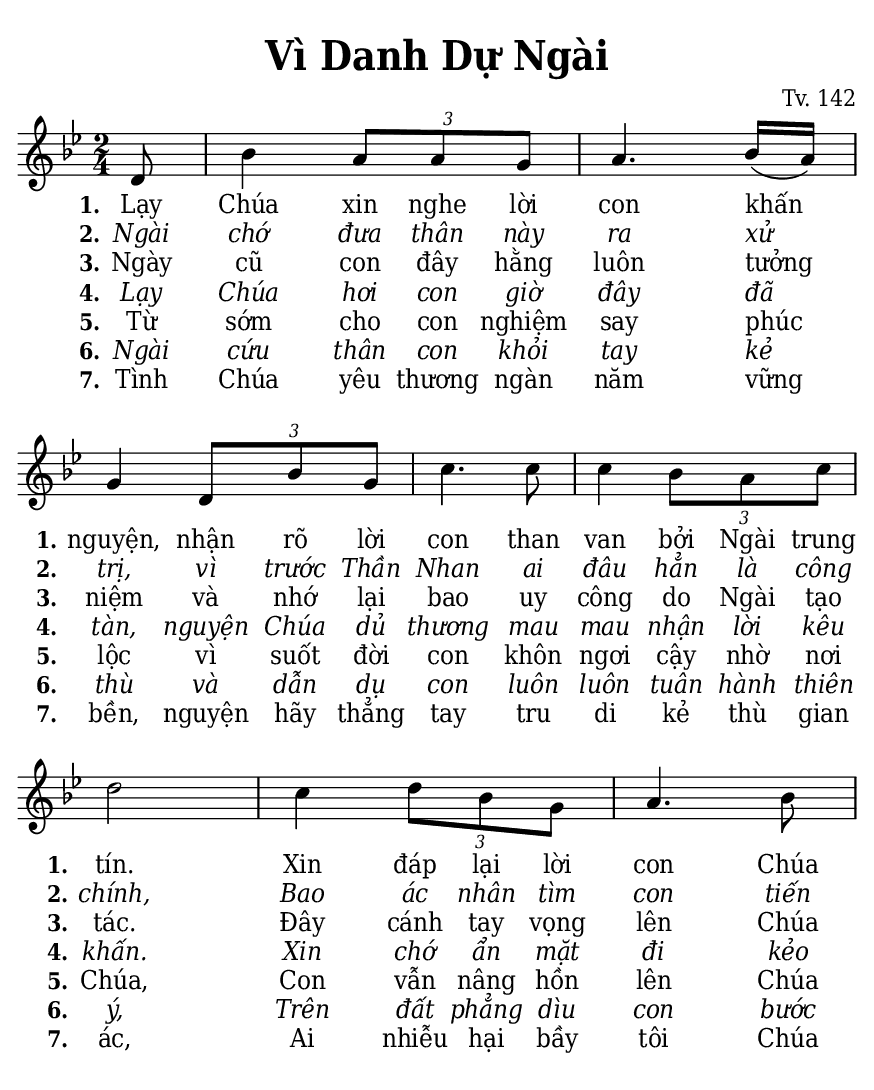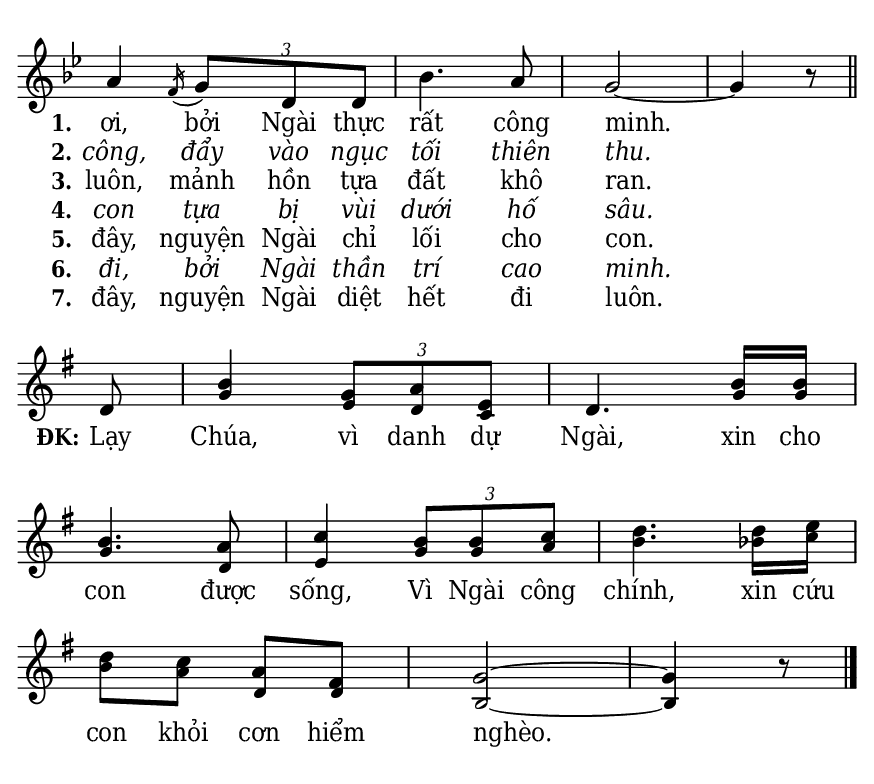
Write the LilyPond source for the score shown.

% Cài đặt chung\
\version "2.22.1"
\include "english.ly"

\header {
  title = \markup { \fontsize #1 "Vì Danh Dự Ngài" }
  composer = "Tv. 142"
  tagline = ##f
}

% mã nguồn cho những chức năng chưa hỗ trợ trong phiên bản lilypond hiện tại
% cung cấp bởi cộng đồng lilypond khi gửi email đến lilypond-user@gnu.org
% Đổi kích thước nốt cho bè phụ
notBePhu =
#(define-music-function (font-size music) (number? ly:music?)
   (for-some-music
     (lambda (m)
       (if (music-is-of-type? m 'rhythmic-event)
           (begin
             (set! (ly:music-property m 'tweaks)
                   (cons `(font-size . ,font-size)
                         (ly:music-property m 'tweaks)))
             #t)
           #f))
     music)
   music)

% in số phiên khúc trên mỗi dòng
#(define (add-grob-definition grob-name grob-entry)
     (set! all-grob-descriptions
           (cons ((@@ (lily) completize-grob-entry)
                  (cons grob-name grob-entry))
                 all-grob-descriptions)))

#(add-grob-definition
    'StanzaNumberSpanner
    `((direction . ,LEFT)
      (font-series . bold)
      (padding . 1.0)
      (side-axis . ,X)
      (stencil . ,ly:text-interface::print)
      (X-offset . ,ly:side-position-interface::x-aligned-side)
      (Y-extent . ,grob::always-Y-extent-from-stencil)
      (meta . ((class . Spanner)
               (interfaces . (font-interface
                              side-position-interface
                              stanza-number-interface
                              text-interface))))))

\layout {
    \context {
      \Global
      \grobdescriptions #all-grob-descriptions
    }
    \context {
      \Score
      \remove Stanza_number_align_engraver
      \consists
        #(lambda (context)
           (let ((texts '())
                 (syllables '()))
             (make-engraver
              (acknowledgers
               ((stanza-number-interface engraver grob source-engraver)
                  (set! texts (cons grob texts)))
               ((lyric-syllable-interface engraver grob source-engraver)
                  (set! syllables (cons grob syllables))))
              ((stop-translation-timestep engraver)
                 (for-each
                  (lambda (text)
                    (for-each
                     (lambda (syllable)
                       (ly:pointer-group-interface::add-grob
                        text
                        'side-support-elements
                        syllable))
                     syllables))
                  texts)
                 (set! syllables '())))))
    }
    \context {
      \Lyrics
      \remove Stanza_number_engraver
      \consists
        #(lambda (context)
           (let ((text #f)
                 (last-stanza #f))
             (make-engraver
              ((process-music engraver)
                 (let ((stanza (ly:context-property context 'stanza #f)))
                   (if (and stanza (not (equal? stanza last-stanza)))
                       (let ((column (ly:context-property context
'currentCommandColumn)))
                         (set! last-stanza stanza)
                         (if text
                             (ly:spanner-set-bound! text RIGHT column))
                         (set! text (ly:engraver-make-grob engraver
'StanzaNumberSpanner '()))
                         (ly:grob-set-property! text 'text stanza)
                         (ly:spanner-set-bound! text LEFT column)))))
              ((finalize engraver)
                 (if text
                     (let ((column (ly:context-property context
'currentCommandColumn)))
                       (ly:spanner-set-bound! text RIGHT column)))))))
      \override StanzaNumberSpanner.horizon-padding = 10000
    }
}

stanzaReminderOff =
  \temporary \override StanzaNumberSpanner.after-line-breaking =
     #(lambda (grob)
        ;; Can be replaced with (not (first-broken-spanner? grob)) in 2.23.
        (if (let ((siblings (ly:spanner-broken-into (ly:grob-original grob))))
              (and (pair? siblings)
                   (not (eq? grob (car siblings)))))
            (ly:grob-suicide! grob)))

stanzaReminderOn = \undo \stanzaReminderOff
% kết thúc mã nguồn

% Nhạc phiên khúc
nhacPhienKhucSop = \relative c'' {
  \partial 8 d,8 |
  bf'4 \tuplet 3/2 { a8 a g } |
  a4. bf16 (a) |
  g4 \tuplet 3/2 { d8 bf' g } |
  c4. c8 |
  c4 \tuplet 3/2 { bf8 a c } |
  d2 |
  c4 \tuplet 3/2 { d8 bf g } |
  a4. bf8 |
  a4 \slashedGrace { f16 ( }
    \tuplet 3/2 { g8) d d } |
  bf'4. a8 |
  g2 ~ |
  \partial 4. g4 r8 \bar "||" \break
  
  \set Staff.explicitKeySignatureVisibility = #end-of-line-invisible
  \set Staff.printKeyCancellation = ##f
  \key g \major
  \partial 8 d8 |
  b'4 \tuplet 3/2 { g8 a e } |
  d4. b'16 b |
  b4. a8 |
  c4 \tuplet 3/2 { b8 b c } |
  d4. d16 e |
  d8 c a fs |
  g2 ~ |
  g4 r8 \bar "|."
}

nhacPhienKhucAlto = \relative c' {
  r8 |
  R2*11
  r4.
  d8 |
  g4 \tuplet 3/2 { e8 d c } |
  d4. g16 g |
  g4. d8 |
  e4 \tuplet 3/2 { g8 g a } |
  b4. bf16 c |
  b8 a d, d |
  b2 ~ |
  b4 r8
}

% Lời phiên khúc
loiPhienKhucSop = \lyrics {
  <<
    {
      \set stanza = "1."
      Lạy Chúa xin nghe lời con khấn nguyện,
      nhận rõ lời con than van bởi Ngài trung tín.
      Xin đáp lại lời con Chúa ơi,
      bởi Ngài thực rất công minh.
    }
    \new Lyrics {
	    \set associatedVoice = "beSop"
	    \set stanza = "2."
      \override Lyrics.LyricText.font-shape = #'italic
	    Ngài chớ đưa thân này ra xử trị,
	    vì trước Thần Nhan ai đâu hẳn là công chính,
	    Bao ác nhân tìm con tiến công,
	    đẩy vào ngục tối thiên thu.
    }
    \new Lyrics {
	    \set associatedVoice = "beSop"
	    \set stanza = "3."
	    Ngày cũ con đây hằng luôn tưởng niệm
	    và nhớ lại bao uy công do Ngài tạo tác.
	    Đây cánh tay vọng lên Chúa luôn,
	    mảnh hồn tựa đất khô ran.
    }
    \new Lyrics {
	    \set associatedVoice = "beSop"
	    \set stanza = "4."
      \override Lyrics.LyricText.font-shape = #'italic
	    Lạy Chúa hơi con giờ đây đã tàn,
	    nguyện Chúa dủ thương mau mau nhận lời kêu khấn.
	    Xin chớ ẩn mặt đi kẻo con tựa bị vùi dưới hố sâu.
    }
    \new Lyrics {
	    \set associatedVoice = "beSop"
	    \set stanza = "5."
	    Từ sớm cho con nghiệm say phúc lộc
	    vì suốt đời con khôn ngơi cậy nhờ nơi Chúa,
	    Con vẫn nâng hồn lên Chúa đây,
	    nguyện Ngài chỉ lối cho con.
    }
    \new Lyrics {
	    \set associatedVoice = "beSop"
	    \set stanza = "6."
      \override Lyrics.LyricText.font-shape = #'italic
	    Ngài cứu thân con khỏi tay kẻ thù
	    và dẫn dụ con luôn luôn tuân hành thiên ý,
	    Trên đất phẳng dìu con bước đi,
	    bởi Ngài thần trí cao minh.
    }
    \new Lyrics {
	    \set associatedVoice = "beSop"
	    \set stanza = "7."
	    Tình Chúa yêu thương ngàn năm vững bền,
	    nguyện hãy thẳng tay tru di kẻ thù gian ác,
	    Ai nhiễu hại bầy tôi Chúa đây,
	    nguyện Ngài diệt hết đi luôn.
    }
  >>
  \stanzaReminderOff
  \set stanza = "ĐK:"
  Lạy Chúa, vì danh dự Ngài,
  xin cho con được sống,
  Vì Ngài công chính,
  xin cứu con khỏi cơn hiểm nghèo.
}

% Dàn trang
\paper {
  #(set-paper-size "a5")
  top-margin = 10\mm
  bottom-margin = 3\mm
  left-margin = 3\mm
  right-margin = 3\mm
  indent = #0
  #(define fonts
	 (make-pango-font-tree "Deja Vu Serif Condensed"
	 		       "Deja Vu Serif Condensed"
			       "Deja Vu Serif Condensed"
			       (/ 20 20)))
  print-page-number = ##f
  system-system-spacing = #'((basic-distance . 0.1) (padding . 3.5))
  ragged-bottom = ##t
}

TongNhip = {
  \key bf \major \time 2/4
  \set Timing.beamExceptions = #'()
  \set Timing.baseMoment = #(ly:make-moment 1/4)
}

\score {
  \new ChoirStaff <<
    \new Staff \with {
        \consists "Merge_rests_engraver"
        printPartCombineTexts = ##f
      }
      <<
      \new Voice \TongNhip \partCombine 
        \nhacPhienKhucSop
        \notBePhu -1 { \nhacPhienKhucAlto }
      \new NullVoice = beSop \nhacPhienKhucSop
      \new Lyrics \lyricsto beSop \loiPhienKhucSop
      >>
  >>
  \layout {
    \override Lyrics.LyricSpace.minimum-distance = #1.5
    \override Score.BarNumber.break-visibility = ##(#f #f #f)
    \override Score.SpacingSpanner.uniform-stretching = ##t
  } 
}
